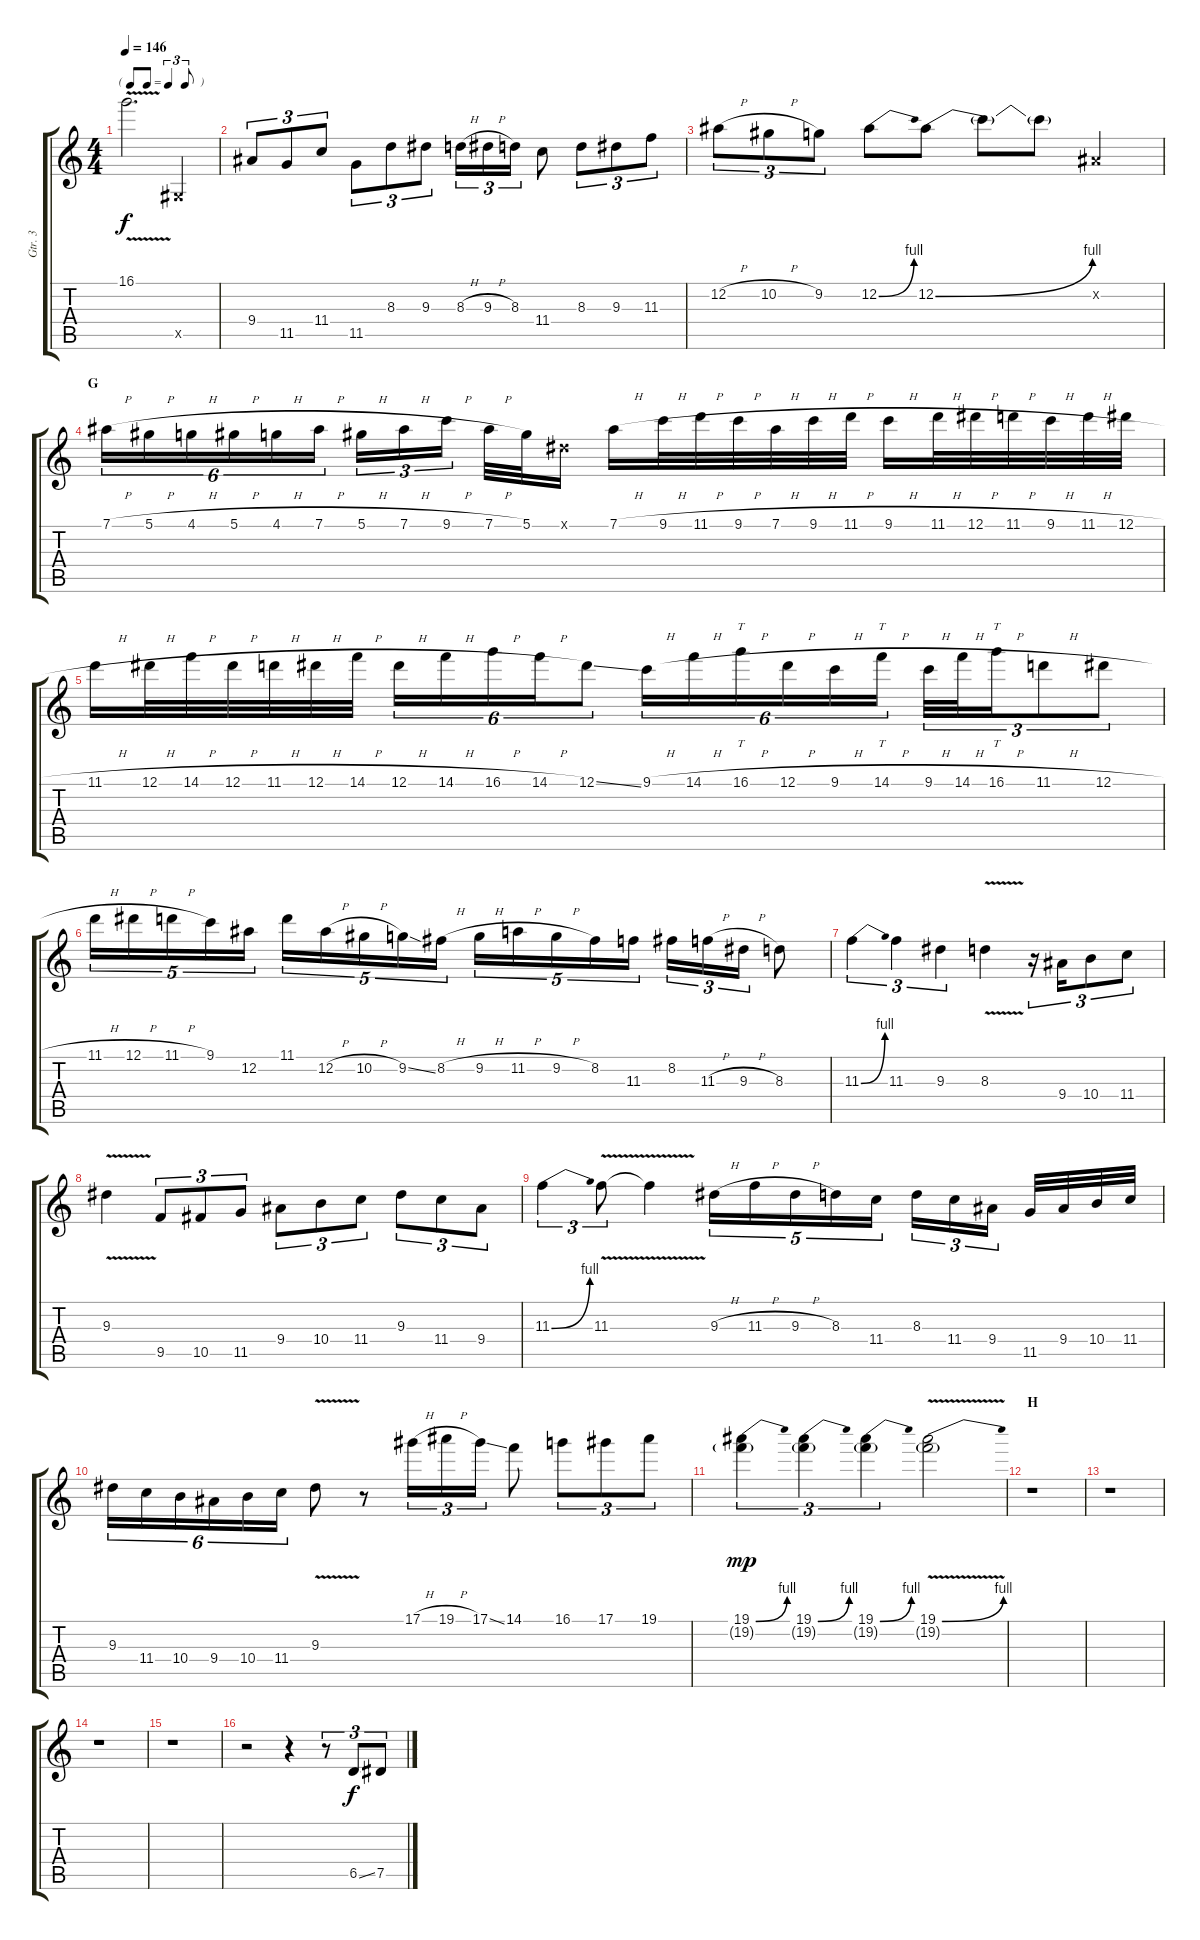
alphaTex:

\track ("Gtr. 3" "Gtr. 3") {instrument distortionguitar}
\staff {score tabs}
\tuning (Eb4 Bb3 Gb3 Db3 Ab2 Eb2) {hide}
\ts (4 4)
\tf triplet8th
\tempo 146
\clef g2
\ks c
16.1{v}.2{d dy f} 0.5{x}.4 |
9.4.8{tu (3 2)} 11.5.8{tu (3 2)} 11.4.8{tu (3 2)} 11.5.8{tu (3 2)} 8.3.8{tu (3 2)} 9.3.8{tu (3 2)} 8.3{h}.16{tu (3 2)} 9.3{h}.16{tu (3 2)} 8.3.16{tu (3 2)} 11.4.8 8.3.8{tu (3 2)} 9.3.8{tu (3 2)} 11.3.8{tu (3 2)} |
12.2{h}.8{tu (3 2)} 10.2{h}.8{tu (3 2)} 9.2.8{tu (3 2)} 12.2{be (bend 0 0 60 4)}.8 12.2{be (bend 0 0 60 4)}.8 12.2{t}.8 12.2{t}.8 0.2{x}.4 |
\section ("" "G")
7.1{h}.16{tu (6 4)} 5.1{h}.16{tu (6 4)} 4.1{h}.16{tu (6 4)} 5.1{h}.16{tu (6 4)} 4.1{h}.16{tu (6 4)} 7.1{h}.16{tu (6 4)} 5.1{h}.16{tu (3 2)} 7.1{h}.16{tu (3 2)} 9.1{h}.16{tu (3 2)} 7.1{h}.32 5.1.32 0.1{x}.16 7.1{h}.16 9.1{h}.32 11.1{h}.32 9.1{h}.32 7.1{h}.32 9.1{h}.32 11.1{h}.32 9.1{h}.16 11.1{h}.32 12.1{h}.32 11.1{h}.32 9.1{h}.32 11.1{h}.32 12.1{h}.32 |
11.1{h}.16 12.1{h}.32 14.1{h}.32 12.1{h}.32 11.1{h}.32 12.1{h}.32 14.1{h}.32 12.1{h}.16{tu (6 4)} 14.1{h}.16{tu (6 4)} 16.1{h}.16{tu (6 4)} 14.1{h}.16{tu (6 4)} 12.1{ss}.8{tu (6 4)} 9.1{h}.16{tu (6 4)} 14.1{h}.16{tu (6 4)} 16.1{h}.16{tt tu (6 4)} 12.1{h}.16{tu (6 4)} 9.1{h}.16{tu (6 4)} 14.1{h}.16{tt tu (6 4)} 9.1{h}.32{tu (3 2)} 14.1{h}.32{tu (3 2)} 16.1{h}.16{tt tu (3 2)} 11.1{h}.8{tu (3 2)} 12.1{h}.8{tu (3 2)} |
11.1{h}.16{tu (5 4)} 12.1{h}.16{tu (5 4)} 11.1{h}.16{tu (5 4)} 9.1.16{tu (5 4)} 12.2.16{tu (5 4)} 11.1.16{tu (5 4)} 12.2{h}.16{tu (5 4)} 10.2{h}.16{tu (5 4)} 9.2{ss}.16{tu (5 4)} 8.2{h}.16{tu (5 4)} 9.2{h}.16{tu (5 4)} 11.2{h}.16{tu (5 4)} 9.2{h}.16{tu (5 4)} 8.2.16{tu (5 4)} 11.3.16{tu (5 4)} 8.2.16{tu (3 2)} 11.3{h}.16{tu (3 2)} 9.3{h}.16{tu (3 2)} 8.3.8 |
11.3{be (bend 0 0 60 4)}.4{tu (3 2)} 11.3.4{tu (3 2)} 9.3.4{tu (3 2)} 8.3{v}.4 r.16{tu (3 2)} 9.4.16{tu (3 2)} 10.4.8{tu (3 2)} 11.4.8{tu (3 2)} |
9.3{v}.4 9.5.8{tu (3 2)} 10.5.8{tu (3 2)} 11.5.8{tu (3 2)} 9.4.8{tu (3 2)} 10.4.8{tu (3 2)} 11.4.8{tu (3 2)} 9.3.8{tu (3 2)} 11.4.8{tu (3 2)} 9.4.8{tu (3 2)} |
11.3{be (bend 0 0 60 4)}.4{tu (3 2)} 11.3{v}.8{tu (3 2)} 11.3{t}.4 9.3{h}.16{tu (5 4)} 11.3{h}.16{tu (5 4)} 9.3{h}.16{tu (5 4)} 8.3.16{tu (5 4)} 11.4.16{tu (5 4)} 8.3.16{tu (3 2)} 11.4.16{tu (3 2)} 9.4.16{tu (3 2)} 11.5.32 9.4.32 10.4.32 11.4.32 |
9.3.16{tu (6 4)} 11.4.16{tu (6 4)} 10.4.16{tu (6 4)} 9.4.16{tu (6 4)} 10.4.16{tu (6 4)} 11.4.16{tu (6 4)} 9.3{v}.8 r.8 17.1{h}.16{tu (3 2)} 19.1{h}.16{tu (3 2)} 17.1{ss}.16{tu (3 2)} 14.1.8 16.1.8{tu (3 2)} 17.1.8{tu (3 2)} 19.1.8{tu (3 2)} |
(19.1{be (bend 0 0 60 4)} 19.2{g}).4{tu (3 2) dy mp} (19.1{be (bend 0 0 60 4)} 19.2{g}).4{tu (3 2)} (19.1{be (bend 0 0 60 4)} 19.2{g}).4{tu (3 2)} (19.1{be (bend 0 0 60 4) v} 19.2{v g}).2 |
\section ("" "H")
r.1{volume 13 balance 4} |
r.1 |
r.1 |
r.1 |
r.2 r.4 r.8{tu (3 2)} 6.5{ss}.8{tu (3 2) dy f} 7.5{h}.8{tu (3 2)}
